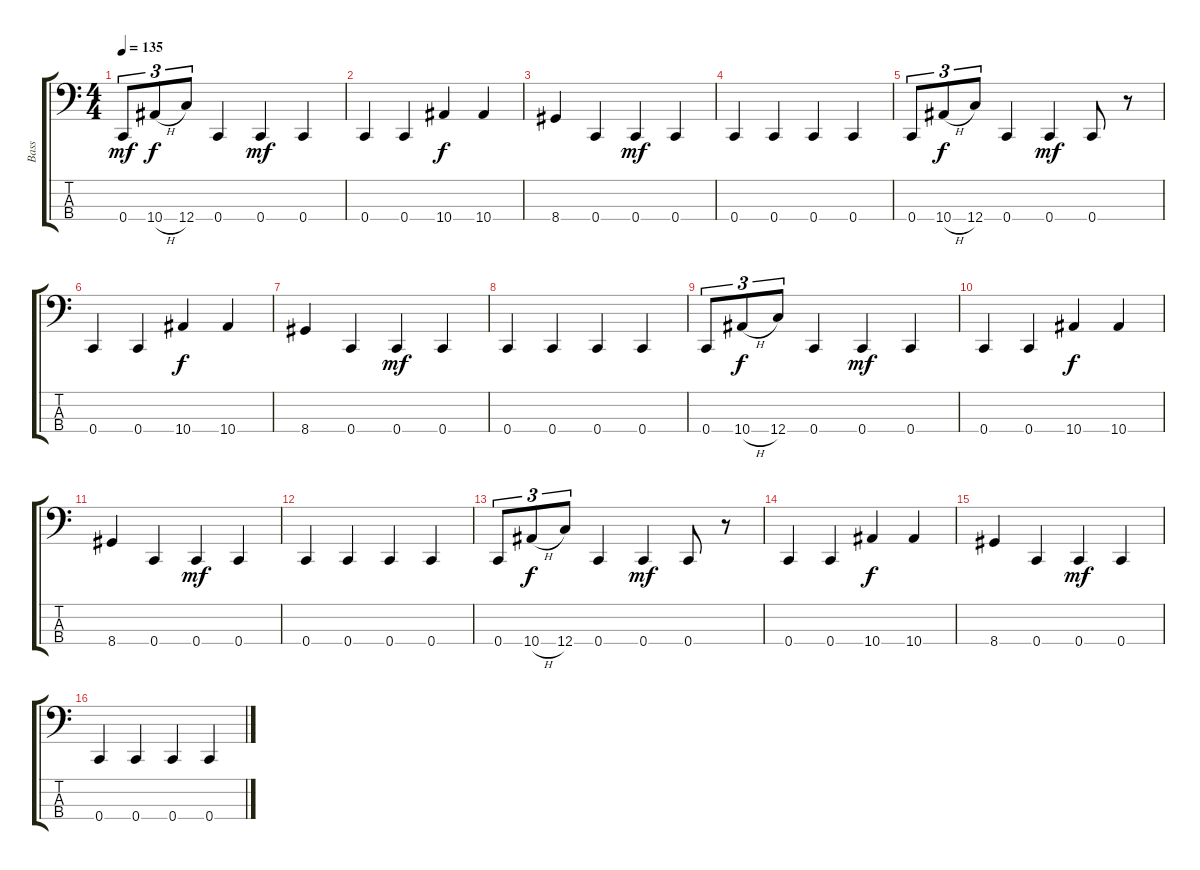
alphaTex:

\track ("Bass" "Bass") {instrument electricbassfinger}
\staff {score tabs}
\tuning (Eb2 Bb1 F1 C1) {hide}
\ts (4 4)
\tempo 135
\clef f4
\ks c
0.4.8{tu (3 2) dy mf} 10.4{h}.8{tu (3 2) dy f} 12.4.8{tu (3 2)} 0.4.4 0.4.4{dy mf} 0.4.4 |
0.4.4 0.4.4 10.4.4{dy f} 10.4.4 |
8.4.4 0.4.4 0.4.4{dy mf} 0.4.4 |
0.4.4 0.4.4 0.4.4 0.4.4 |
0.4.8{tu (3 2)} 10.4{h}.8{tu (3 2) dy f} 12.4.8{tu (3 2)} 0.4.4 0.4.4{dy mf} 0.4.8 r.8 |
0.4.4 0.4.4 10.4.4{dy f} 10.4.4 |
8.4.4 0.4.4 0.4.4{dy mf} 0.4.4 |
0.4.4 0.4.4 0.4.4 0.4.4 |
0.4.8{tu (3 2)} 10.4{h}.8{tu (3 2) dy f} 12.4.8{tu (3 2)} 0.4.4 0.4.4{dy mf} 0.4.4 |
0.4.4 0.4.4 10.4.4{dy f} 10.4.4 |
8.4.4 0.4.4 0.4.4{dy mf} 0.4.4 |
0.4.4 0.4.4 0.4.4 0.4.4 |
0.4.8{tu (3 2)} 10.4{h}.8{tu (3 2) dy f} 12.4.8{tu (3 2)} 0.4.4 0.4.4{dy mf} 0.4.8 r.8 |
0.4.4 0.4.4 10.4.4{dy f} 10.4.4 |
8.4.4 0.4.4 0.4.4{dy mf} 0.4.4 |
0.4.4 0.4.4 0.4.4 0.4.4
